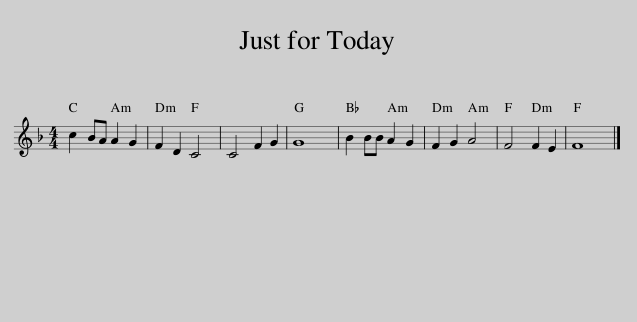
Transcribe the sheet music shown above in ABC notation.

X:1
L:1/8
M:4/4
I:linebreak $
K:F
V:1 treble
V:1
 c2 BA A2 G2 | F2 D2 C4 | C4 F2 G2 | G8 | B2 BB A2 G2 | %5
 F2 G2 A4 | F4 F2 E2 | F8 |] %8
